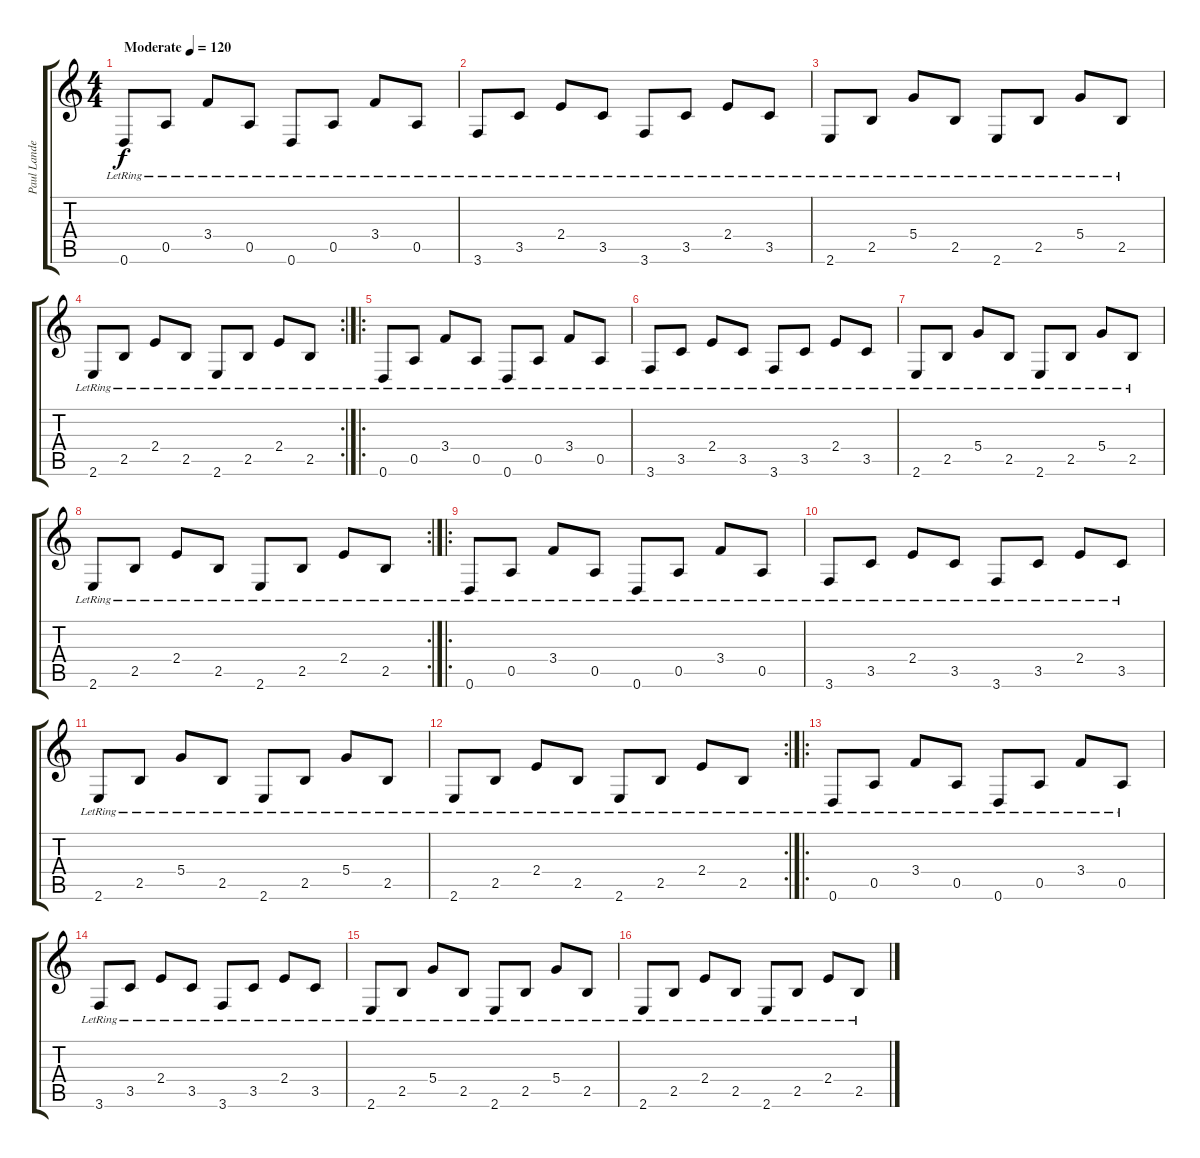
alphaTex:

\track ("Paul Landers (2nd Guitar)" "Paul Lande") {instrument acousticguitarsteel}
\staff {score tabs}
\tuning (E4 B3 G3 D3 A2 D2) {hide}
\ts (4 4)
\tempo (120 "Moderate")
\clef g2
\ks c
0.6{lr}.8{dy f instrument acousticguitarsteel} 0.5{lr}.8 3.4{lr}.8 0.5{lr}.8 0.6{lr}.8 0.5{lr}.8 3.4{lr}.8 0.5{lr}.8 |
3.6{lr}.8 3.5{lr}.8 2.4{lr}.8 3.5{lr}.8 3.6{lr}.8 3.5{lr}.8 2.4{lr}.8 3.5{lr}.8 |
2.6{lr}.8 2.5{lr}.8 5.4{lr}.8 2.5{lr}.8 2.6{lr}.8 2.5{lr}.8 5.4{lr}.8 2.5{lr}.8 |
\rc 2
2.6{lr}.8 2.5{lr}.8 2.4{lr}.8 2.5{lr}.8 2.6{lr}.8 2.5{lr}.8 2.4{lr}.8 2.5{lr}.8 |
\ro
0.6{lr}.8 0.5{lr}.8 3.4{lr}.8 0.5{lr}.8 0.6{lr}.8 0.5{lr}.8 3.4{lr}.8 0.5{lr}.8 |
3.6{lr}.8 3.5{lr}.8 2.4{lr}.8 3.5{lr}.8 3.6{lr}.8 3.5{lr}.8 2.4{lr}.8 3.5{lr}.8 |
2.6{lr}.8 2.5{lr}.8 5.4{lr}.8 2.5{lr}.8 2.6{lr}.8 2.5{lr}.8 5.4{lr}.8 2.5{lr}.8 |
\rc 2
2.6{lr}.8 2.5{lr}.8 2.4{lr}.8 2.5{lr}.8 2.6{lr}.8 2.5{lr}.8 2.4{lr}.8 2.5{lr}.8 |
\ro
0.6{lr}.8 0.5{lr}.8 3.4{lr}.8 0.5{lr}.8 0.6{lr}.8 0.5{lr}.8 3.4{lr}.8 0.5{lr}.8 |
3.6{lr}.8 3.5{lr}.8 2.4{lr}.8 3.5{lr}.8 3.6{lr}.8 3.5{lr}.8 2.4{lr}.8 3.5{lr}.8 |
2.6{lr}.8 2.5{lr}.8 5.4{lr}.8 2.5{lr}.8 2.6{lr}.8 2.5{lr}.8 5.4{lr}.8 2.5{lr}.8 |
\rc 2
2.6{lr}.8 2.5{lr}.8 2.4{lr}.8 2.5{lr}.8 2.6{lr}.8 2.5{lr}.8 2.4{lr}.8 2.5{lr}.8 |
\ro
0.6{lr}.8 0.5{lr}.8 3.4{lr}.8 0.5{lr}.8 0.6{lr}.8 0.5{lr}.8 3.4{lr}.8 0.5{lr}.8 |
3.6{lr}.8 3.5{lr}.8 2.4{lr}.8 3.5{lr}.8 3.6{lr}.8 3.5{lr}.8 2.4{lr}.8 3.5{lr}.8 |
2.6{lr}.8 2.5{lr}.8 5.4{lr}.8 2.5{lr}.8 2.6{lr}.8 2.5{lr}.8 5.4{lr}.8 2.5{lr}.8 |
2.6{lr}.8 2.5{lr}.8 2.4{lr}.8 2.5{lr}.8 2.6{lr}.8 2.5{lr}.8 2.4{lr}.8 2.5{lr}.8
